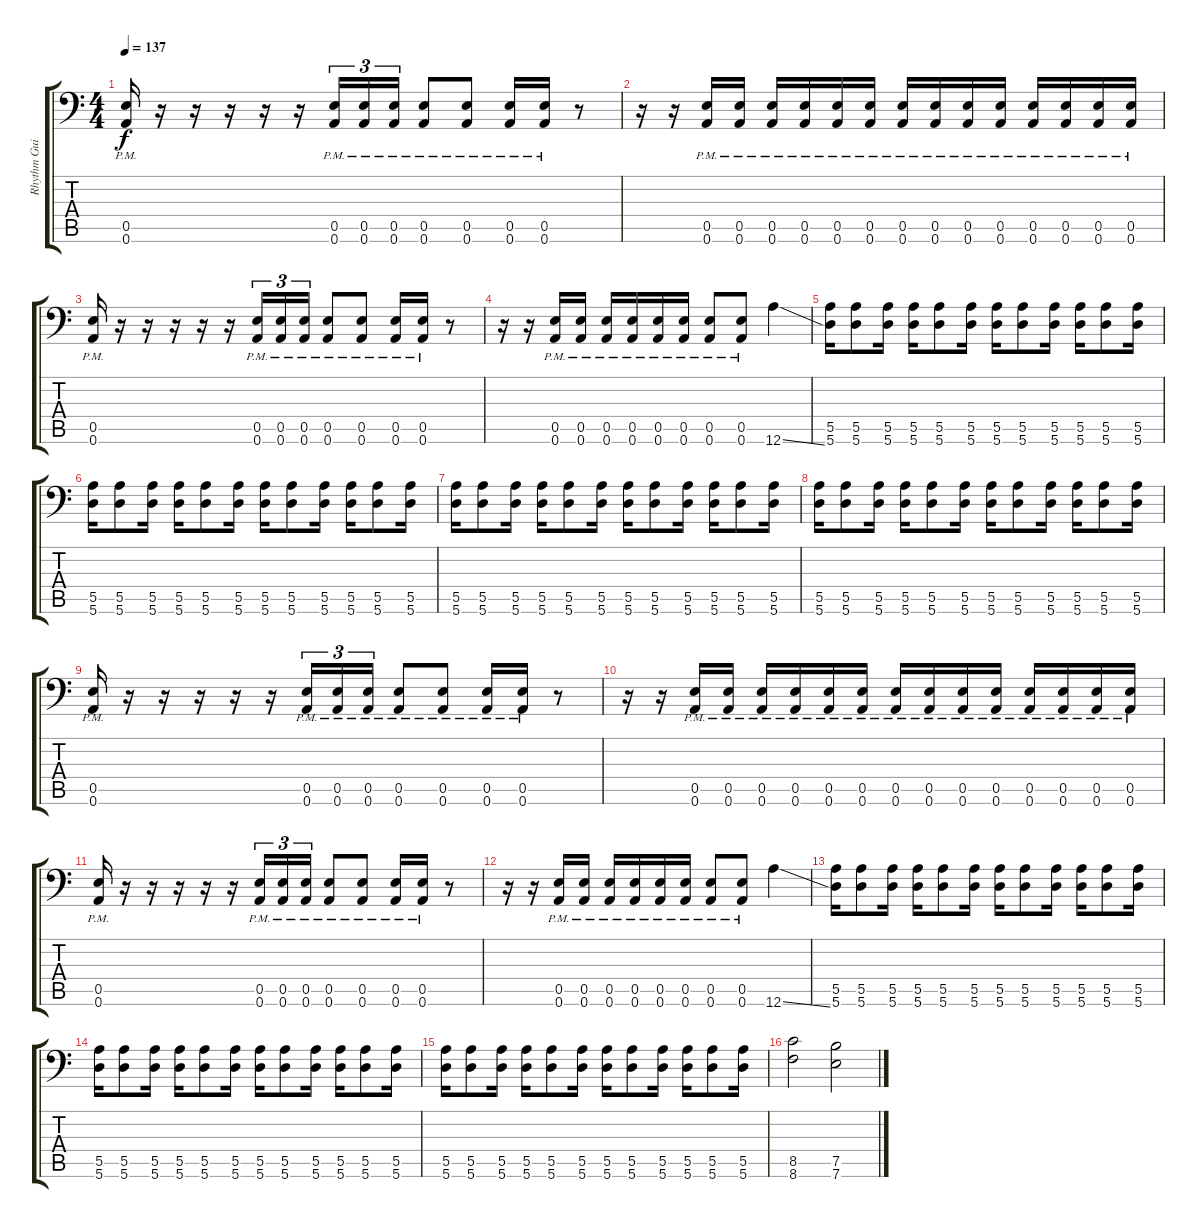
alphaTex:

\track ("Rhythm Guitar 2" "Rhythm Gui") {instrument distortionguitar}
\staff {score tabs}
\tuning (B3 Gb3 D3 A2 E2 A1) {hide}
\ts (4 4)
\tempo 137
\clef f4
\ks c
(0.5{pm} 0.6{pm}).16{dy f} r.16 r.16 r.16 r.16 r.16 (0.5{pm} 0.6{pm}).16{tu (3 2)} (0.5{pm} 0.6).16{tu (3 2)} (0.5{pm} 0.6{pm}).16{tu (3 2)} (0.5{pm} 0.6{pm}).8 (0.5{pm} 0.6{pm}).8 (0.5{pm} 0.6{pm}).16 (0.5{pm} 0.6{pm}).16 r.8 |
r.16 r.16 (0.5{pm} 0.6{pm}).16 (0.5{pm} 0.6{pm}).16 (0.5{pm} 0.6{pm}).16 (0.5{pm} 0.6{pm}).16 (0.5{pm} 0.6{pm}).16 (0.5{pm} 0.6{pm}).16 (0.5{pm} 0.6{pm}).16 (0.5{pm} 0.6{pm}).16 (0.5{pm} 0.6{pm}).16 (0.5{pm} 0.6{pm}).16 (0.5{pm} 0.6{pm}).16 (0.5{pm} 0.6{pm}).16 (0.5{pm} 0.6{pm}).16 (0.5{pm} 0.6{pm}).16 |
(0.5{pm} 0.6{pm}).16 r.16 r.16 r.16 r.16 r.16 (0.5{pm} 0.6{pm}).16{tu (3 2)} (0.5{pm} 0.6).16{tu (3 2)} (0.5{pm} 0.6{pm}).16{tu (3 2)} (0.5{pm} 0.6{pm}).8 (0.5{pm} 0.6{pm}).8 (0.5{pm} 0.6{pm}).16 (0.5{pm} 0.6{pm}).16 r.8 |
r.16 r.16 (0.5{pm} 0.6{pm}).16 (0.5{pm} 0.6{pm}).16 (0.5{pm} 0.6{pm}).16 (0.5{pm} 0.6{pm}).16 (0.5{pm} 0.6{pm}).16 (0.5{pm} 0.6{pm}).16 (0.5{pm} 0.6{pm}).8 (0.5{pm} 0.6{pm}).8 12.6{ss}.4 |
(5.5 5.6).16 (5.5 5.6).8 (5.5 5.6).16 (5.5 5.6).16 (5.5 5.6).8 (5.5 5.6).16 (5.5 5.6).16 (5.5 5.6).8 (5.5 5.6).16 (5.5 5.6).16 (5.5 5.6).8 (5.5 5.6).16 |
(5.5 5.6).16 (5.5 5.6).8 (5.5 5.6).16 (5.5 5.6).16 (5.5 5.6).8 (5.5 5.6).16 (5.5 5.6).16 (5.5 5.6).8 (5.5 5.6).16 (5.5 5.6).16 (5.5 5.6).8 (5.5 5.6).16 |
(5.5 5.6).16 (5.5 5.6).8 (5.5 5.6).16 (5.5 5.6).16 (5.5 5.6).8 (5.5 5.6).16 (5.5 5.6).16 (5.5 5.6).8 (5.5 5.6).16 (5.5 5.6).16 (5.5 5.6).8 (5.5 5.6).16 |
(5.5 5.6).16 (5.5 5.6).8 (5.5 5.6).16 (5.5 5.6).16 (5.5 5.6).8 (5.5 5.6).16 (5.5 5.6).16 (5.5 5.6).8 (5.5 5.6).16 (5.5 5.6).16 (5.5 5.6).8 (5.5 5.6).16 |
(0.5{pm} 0.6{pm}).16 r.16 r.16 r.16 r.16 r.16 (0.5{pm} 0.6{pm}).16{tu (3 2)} (0.5{pm} 0.6).16{tu (3 2)} (0.5{pm} 0.6{pm}).16{tu (3 2)} (0.5{pm} 0.6{pm}).8 (0.5{pm} 0.6{pm}).8 (0.5{pm} 0.6{pm}).16 (0.5{pm} 0.6{pm}).16 r.8 |
r.16 r.16 (0.5{pm} 0.6{pm}).16 (0.5{pm} 0.6{pm}).16 (0.5{pm} 0.6{pm}).16 (0.5{pm} 0.6{pm}).16 (0.5{pm} 0.6{pm}).16 (0.5{pm} 0.6{pm}).16 (0.5{pm} 0.6{pm}).16 (0.5{pm} 0.6{pm}).16 (0.5{pm} 0.6{pm}).16 (0.5{pm} 0.6{pm}).16 (0.5{pm} 0.6{pm}).16 (0.5{pm} 0.6{pm}).16 (0.5{pm} 0.6{pm}).16 (0.5{pm} 0.6{pm}).16 |
(0.5{pm} 0.6{pm}).16 r.16 r.16 r.16 r.16 r.16 (0.5{pm} 0.6{pm}).16{tu (3 2)} (0.5{pm} 0.6).16{tu (3 2)} (0.5{pm} 0.6{pm}).16{tu (3 2)} (0.5{pm} 0.6{pm}).8 (0.5{pm} 0.6{pm}).8 (0.5{pm} 0.6{pm}).16 (0.5{pm} 0.6{pm}).16 r.8 |
r.16 r.16 (0.5{pm} 0.6{pm}).16 (0.5{pm} 0.6{pm}).16 (0.5{pm} 0.6{pm}).16 (0.5{pm} 0.6{pm}).16 (0.5{pm} 0.6{pm}).16 (0.5{pm} 0.6{pm}).16 (0.5{pm} 0.6{pm}).8 (0.5{pm} 0.6{pm}).8 12.6{ss}.4 |
(5.5 5.6).16 (5.5 5.6).8 (5.5 5.6).16 (5.5 5.6).16 (5.5 5.6).8 (5.5 5.6).16 (5.5 5.6).16 (5.5 5.6).8 (5.5 5.6).16 (5.5 5.6).16 (5.5 5.6).8 (5.5 5.6).16 |
(5.5 5.6).16 (5.5 5.6).8 (5.5 5.6).16 (5.5 5.6).16 (5.5 5.6).8 (5.5 5.6).16 (5.5 5.6).16 (5.5 5.6).8 (5.5 5.6).16 (5.5 5.6).16 (5.5 5.6).8 (5.5 5.6).16 |
(5.5 5.6).16 (5.5 5.6).8 (5.5 5.6).16 (5.5 5.6).16 (5.5 5.6).8 (5.5 5.6).16 (5.5 5.6).16 (5.5 5.6).8 (5.5 5.6).16 (5.5 5.6).16 (5.5 5.6).8 (5.5 5.6).16 |
(8.5 8.6).2 (7.5 7.6).2
